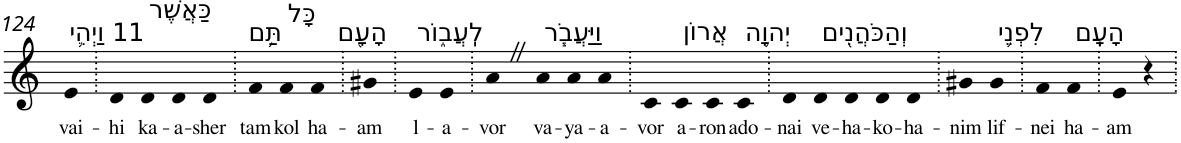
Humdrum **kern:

**kern	**text
*part1	*part1
*staff1	*staff1
*I"Piano	*
*I'Pno	*
!!LO:PB:g=z
*clefG2	*
*k[]	*
=124	=124
!LO:TX:a:t=11 וַיְהִ֛י	!
!	!LO:LY:b
4e	vai-
=125.	=125.
!	!LO:LY:b
4d	-hi
!LO:TX:a:t=כַּאֲשֶׁר	!
!	!LO:LY:b
4d	ka-
!	!LO:LY:b
4d	-a-
!	!LO:LY:b
4d	-sher
=126.	=126.
!LO:TX:a:t=תַּ֥ם	!
!	!LO:LY:b
4f	tam
!LO:TX:a:t=כָּל	!
!	!LO:LY:b
4f	kol
!LO:TX:a:t=הָעָ֖ם	!
!	!LO:LY:b
4f	ha-
=127.	=127.
!	!LO:LY:b
4g#X	-am
=128.	=128.
!LO:TX:a:t=לֽעֲב֑וֹר	!
!	!LO:LY:b
4e	l-
!	!LO:LY:b
4e	-a-
=129.	=129.
!	!LO:LY:b
4aZ	-vor
!LO:TX:a:t=וַיַּעֲבֹ֧ר	!
!	!LO:LY:b
4a	va-
!	!LO:LY:b
4a	-ya-
!	!LO:LY:b
4a	-a-
=130.	=130.
!	!LO:LY:b
4c	-vor
!LO:TX:a:t=אֲרוֹן	!
!	!LO:LY:b
4c	a-
!	!LO:LY:b
4c	-ron
!LO:TX:a:t=יְהוָ֛ה	!
!	!LO:LY:b
4c	ado-
=131.	=131.
!	!LO:LY:b
4d	-nai
!LO:TX:a:t=וְהַכֹּהֲנִ֖ים	!
!	!LO:LY:b
4d	ve-
!	!LO:LY:b
4d	-ha-
!	!LO:LY:b
4d	-ko-
!	!LO:LY:b
4d	-ha-
=132.	=132.
!	!LO:LY:b
4g#X	-nim
!LO:TX:a:t=לִפְנֵ֥י	!
!	!LO:LY:b
4g#	lif-
=133.	=133.
!	!LO:LY:b
4f	-nei
!LO:TX:a:t=הָעָֽם	!
!	!LO:LY:b
4f	ha-
=134.	=134.
!	!LO:LY:b
4e	-am
4r	.
=.	=.
*-	*-
